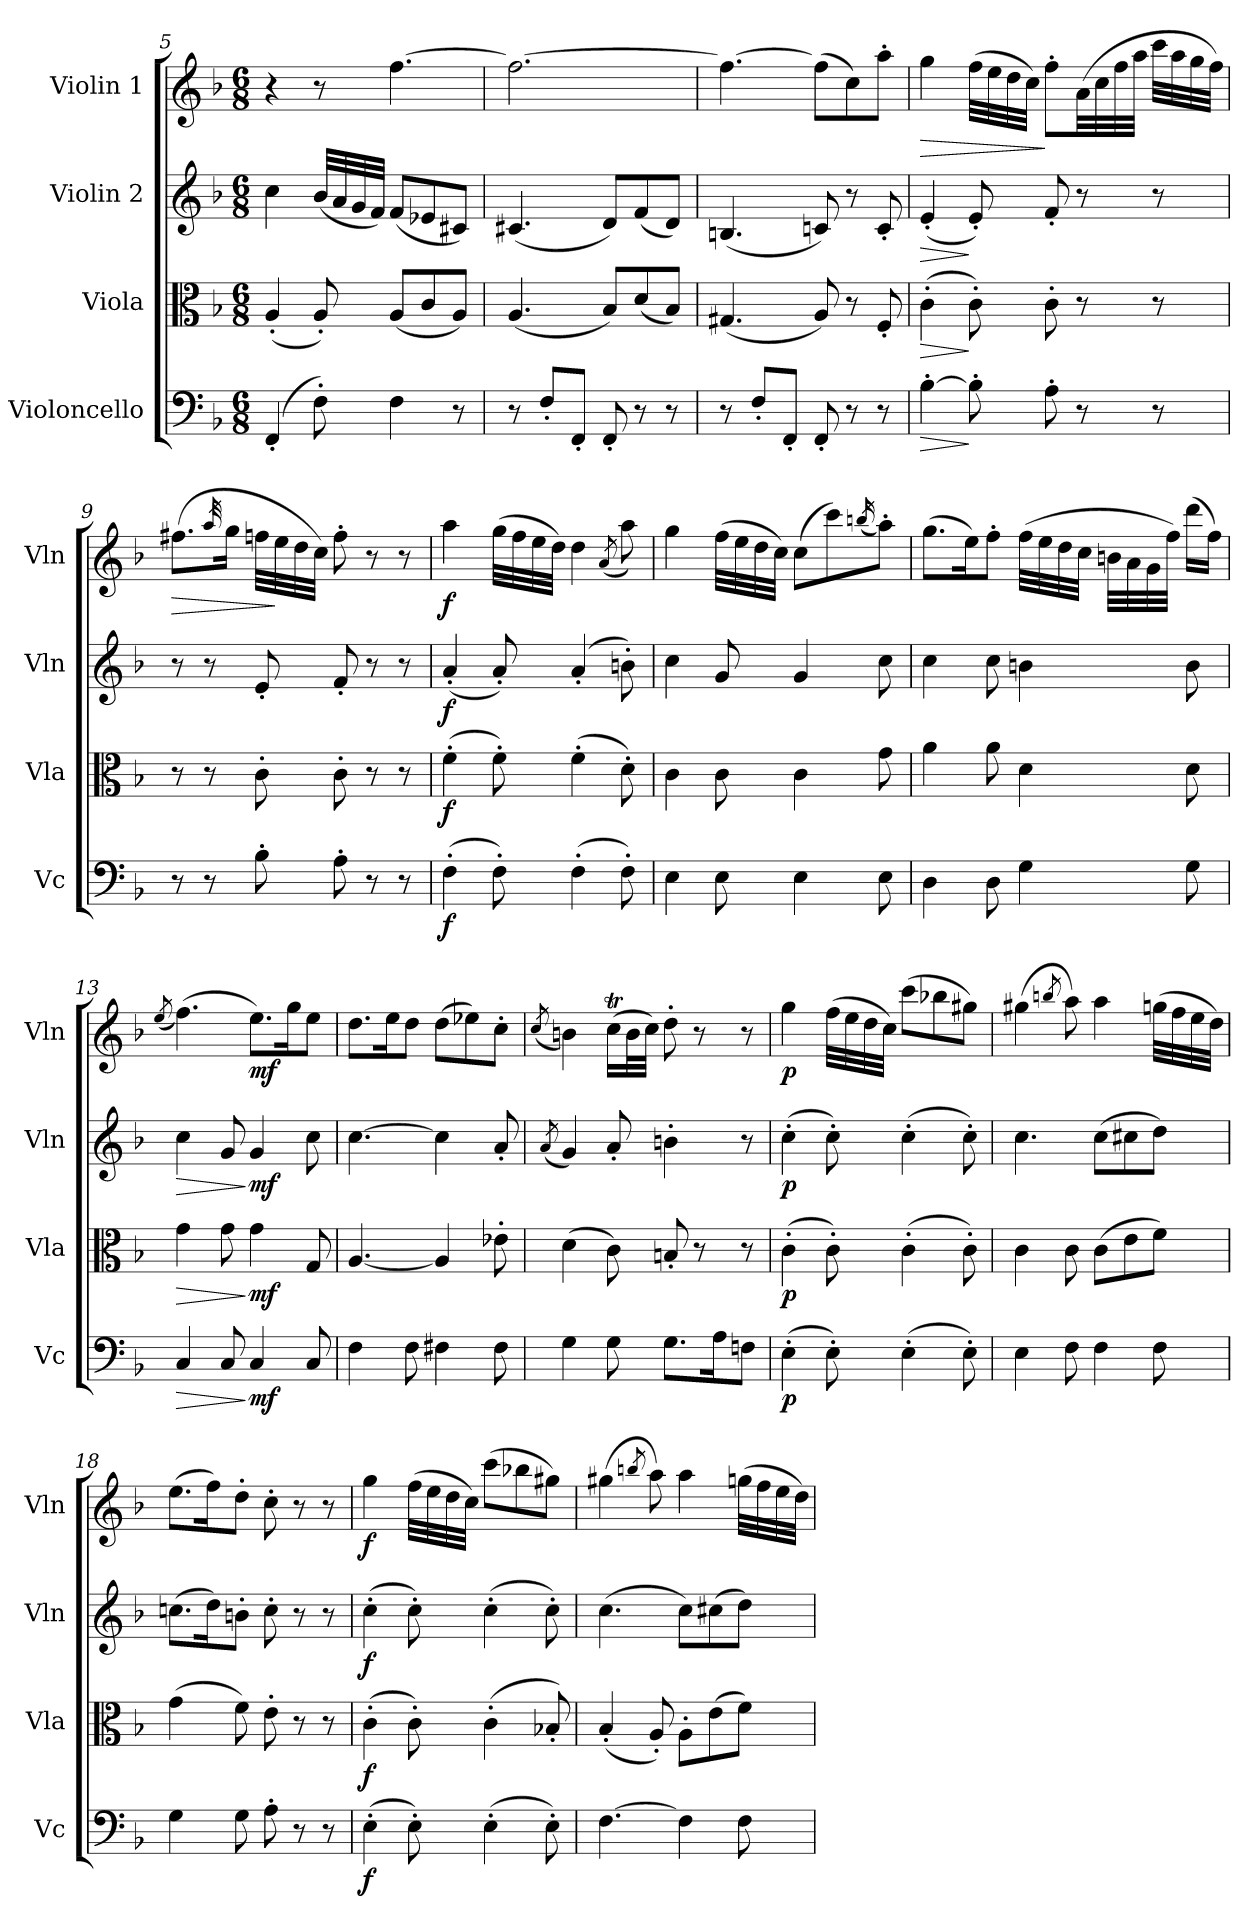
**kern	**dynam	**kern	**dynam	**kern	**dynam	**kern	**dynam
*part4	*part4	*part3	*part3	*part2	*part2	*part1	*part1
*staff4	*staff4	*staff3	*staff3	*staff2	*staff2	*staff1	*staff1
*I"Violoncello	*	*I"Viola	*	*I"Violin 2	*	*I"Violin 1	*
*I'Vc	*	*I'Vla	*	*I'Vln	*	*I'Vln	*
*clefF4	*	*clefC3	*	*clefG2	*	*clefG2	*
*k[b-]	*	*k[b-]	*	*k[b-]	*	*k[b-]	*
*M6/8	*	*M6/8	*	*M6/8	*	*M6/8	*
=5	=5	=5	=5	=5	=5	=5	=5
(4FF'/	.	(4A'/	.	4cc\	.	4r	.
8F'\)	.	8A'/)	.	(32b-/LLL	.	8r	.
.	.	.	.	32a/	.	.	.
.	.	.	.	32g/	.	.	.
.	.	.	.	32f/JJJ)	.	.	.
4F\	.	(8A/L	.	(8f/L	.	[4.ff\	.
.	.	8c/	.	8e-X/	.	.	.
8r	.	8A/J)	.	8c#X/J)	.	.	.
=6	=6	=6	=6	=6	=6	=6	=6
8r	.	(4.A/	.	(4.c#X/	.	2.ff\_	.
8F'/L	.	.	.	.	.	.	.
8FF'/J	.	.	.	.	.	.	.
8FF'/	.	8B-/L)	.	8d/L)	.	.	.
8r	.	(8d/	.	(8f/	.	.	.
8r	.	8B-/J)	.	8d/J)	.	.	.
=7	=7	=7	=7	=7	=7	=7	=7
8r	.	(4.G#X/	.	(4.Bn/	.	4.ff\_	.
8F'/L	.	.	.	.	.	.	.
8FF'/J	.	.	.	.	.	.	.
8FF'/	.	8A/)	.	8cn/)	.	(8ff\L]	.
8r	.	8r	.	8r	.	8cc\)	.
8r	.	8F'/	.	8c'/	.	8aa'\J	.
!!LO:LB:g=z
=8	=8	=8	=8	=8	=8	=8	=8
!	!LO:HP:b	!	!LO:HP:b	!	!LO:HP:b	!	!LO:HP:b
[4B-'\	>	(4c'\	>	(4e'/	>	4gg\	>
8B-'\]	]	8c'\)	]	8e'/)	]	(32ff\LLL	.
.	.	.	.	.	.	32ee\	.
.	.	.	.	.	.	32dd\	.
.	.	.	.	.	.	32cc\JJJ)	.
8A'\	.	8c'\	.	8f'/	.	8ff'\L	]
8r	.	8r	.	8r	.	(32a\LL	.
.	.	.	.	.	.	32cc\	.
.	.	.	.	.	.	32ff\	.
.	.	.	.	.	.	32aa\JJJ	.
8r	.	8r	.	8r	.	32ccc\LLL	.
.	.	.	.	.	.	32aa\	.
.	.	.	.	.	.	32gg\	.
.	.	.	.	.	.	32ff\JJJ)	.
=9	=9	=9	=9	=9	=9	=9	=9
!	!	!	!	!	!	!	!LO:HP:b
8r	.	8r	.	8r	.	(8.ff#X\L	>
8r	.	8r	.	8r	.	.	.
.	.	.	.	.	.	32qaa/	.
.	.	.	.	.	.	16gg\Jk	.
8B-'\	.	8c'\	.	8e'/	.	32ffn\LLL	.
.	.	.	.	.	.	32ee\	]
.	.	.	.	.	.	32dd\	.
.	.	.	.	.	.	32cc\JJJ)	.
8A'\	.	8c'\	.	8f'/	.	8ff'\	.
8r	.	8r	.	8r	.	8r	.
8r	.	8r	.	8r	.	8r	.
=10	=10	=10	=10	=10	=10	=10	=10
!	!LO:DY:b	!	!LO:DY:b	!	!LO:DY:b	!	!LO:DY:b
(4F'\	f	(4f'\	f	(4a'/	f	4aa\	f
8F'\)	.	8f'\)	.	8a'/)	.	(32gg\LLL	.
.	.	.	.	.	.	32ff\	.
.	.	.	.	.	.	32ee\	.
.	.	.	.	.	.	32dd\JJJ)	.
(4F'\	.	(4f'\	.	(4a'/	.	4dd\	.
.	.	.	.	.	.	(>8qa/	.
8F'\)	.	8d'\)	.	8bn'\)	.	8aa\)	.
!!LO:LB:g=z
=11	=11	=11	=11	=11	=11	=11	=11
4E\	.	4c\	.	4cc\	.	4gg\	.
8E\	.	8c\	.	8g/	.	(32ff\LLL	.
.	.	.	.	.	.	32ee\	.
.	.	.	.	.	.	32dd\	.
.	.	.	.	.	.	32cc\JJJ)	.
4E\	.	4c\	.	4g/	.	(8cc\L	.
.	.	.	.	.	.	8ccc\)	.
.	.	.	.	.	.	(16qbbn/	.
8E\	.	8g\	.	8cc\	.	8aa'\J)	.
=12	=12	=12	=12	=12	=12	=12	=12
4D\	.	4a\	.	4cc\	.	(8.gg\L	.
.	.	.	.	.	.	16ee\K)	.
8D\	.	8a\	.	8cc\	.	8ff'\J	.
4G\	.	4d\	.	4bn\	.	(32ff\LLL	.
.	.	.	.	.	.	32ee\	.
.	.	.	.	.	.	32dd\	.
.	.	.	.	.	.	32cc\JJJ	.
.	.	.	.	.	.	32bn\LLL	.
.	.	.	.	.	.	32a\	.
.	.	.	.	.	.	32g\	.
.	.	.	.	.	.	32ff\JJJ)	.
8G\	.	8d\	.	8b\	.	(16ddd\LL	.
.	.	.	.	.	.	16ff\JJ)	.
=13	=13	=13	=13	=13	=13	=13	=13
.	.	.	.	.	.	(8qee/	.
!	!LO:HP:b	!	!LO:HP:b	!	!LO:HP:b	!	!
4C/	>	4g\	>	4cc\	>	(4.ff\)	.
8C/	.	8g\	.	8g/	.	.	.
!	!LO:DY:n=1:b	!	!LO:DY:n=1:b	!	!LO:DY:n=1:b	!	!LO:DY:b
4C/	] mf	4g\	] mf	4g/	] mf	8.ee\L)	mf
.	.	.	.	.	.	16gg\K	.
8C/	.	8G/	.	8cc\	.	8ee\J	.
=14	=14	=14	=14	=14	=14	=14	=14
4F\	.	[4.A/	.	[4.cc\	.	8.dd\L	.
.	.	.	.	.	.	16ee\K	.
8F\	.	.	.	.	.	8dd\J	.
4F#X\	.	4A/]	.	4cc\]	.	(8dd\L	.
.	.	.	.	.	.	8ee-X\)	.
8F#\	.	8e-X'\	.	8a'/	.	8cc'\J	.
!!LO:LB:g=z
=15	=15	=15	=15	=15	=15	=15	=15
.	.	.	.	(8qa/	.	(8qcc/	.
4G\	.	(4d\	.	4g/)	.	4bn\)	.
8G\	.	8c\)	.	8a'/	.	(16ccT\LL	.
.	.	.	.	.	.	32b\L	.
.	.	.	.	.	.	32cc\JJJ)	.
8.G\L	.	8Bn'/	.	4bn'\	.	8dd'\	.
.	.	8r	.	.	.	8r	.
16A\K	.	.	.	.	.	.	.
8Fn\J	.	8r	.	8r	.	8r	.
=16	=16	=16	=16	=16	=16	=16	=16
!	!LO:DY:b	!	!LO:DY:b	!	!LO:DY:b	!	!LO:DY:b
(4E'\	p	(4c'\	p	(4cc'\	p	4gg\	p
8E'\)	.	8c'\)	.	8cc'\)	.	(32ff\LLL	.
.	.	.	.	.	.	32ee\	.
.	.	.	.	.	.	32dd\	.
.	.	.	.	.	.	32cc\JJJ)	.
(4E'\	.	(4c'\	.	(4cc'\	.	(8ccc\L	.
.	.	.	.	.	.	8bb-X\	.
8E'\)	.	8c'\)	.	8cc'\)	.	8gg#X\J)	.
=17	=17	=17	=17	=17	=17	=17	=17
4E\	.	4c\	.	4.cc\	.	(>4gg#X\	.
.	.	.	.	.	.	8qbbn/	.
8F\	.	8c\	.	.	.	8aa\)	.
4F\	.	(8c\L	.	(8cc\L	.	4aa\	.
.	.	8e\	.	8cc#X\	.	.	.
8F\	.	8f\J)	.	8dd\J)	.	(32ggn\LLL	.
.	.	.	.	.	.	32ff\	.
.	.	.	.	.	.	32ee\	.
.	.	.	.	.	.	32dd\JJJ)	.
=18	=18	=18	=18	=18	=18	=18	=18
4G\	.	(4g\	.	(8.ccn\L	.	(8.ee\L	.
.	.	.	.	16dd\K)	.	16ff\K)	.
8G\	.	8f\)	.	8bn'\J	.	8dd'\J	.
8A'\	.	8e'\	.	8cc'\	.	8cc'\	.
8r	.	8r	.	8r	.	8r	.
8r	.	8r	.	8r	.	8r	.
!!LO:LB:g=z
=19	=19	=19	=19	=19	=19	=19	=19
!	!LO:DY:b	!	!LO:DY:b	!	!LO:DY:b	!	!LO:DY:b
(4E'\	f	(4c'\	f	(4cc'\	f	4gg\	f
8E'\)	.	8c'\)	.	8cc'\)	.	(32ff\LLL	.
.	.	.	.	.	.	32ee\	.
.	.	.	.	.	.	32dd\	.
.	.	.	.	.	.	32cc\JJJ)	.
(4E'\	.	(4c'\	.	(4cc'\	.	(8ccc\L	.
.	.	.	.	.	.	8bb-X\	.
8E'\)	.	8B-X'/)	.	8cc'\)	.	8gg#X\J)	.
=20	=20	=20	=20	=20	=20	=20	=20
[4.F\	.	(4B-'/	.	(4.cc\	.	(>4gg#X\	.
.	.	.	.	.	.	8qbbn/	.
.	.	8A'/)	.	.	.	8aa\)	.
4F\]	.	8A'\L	.	8cc\L)	.	4aa\	.
.	.	(8e\	.	(8cc#X\	.	.	.
8F\	.	8f\J)	.	8dd\J)	.	(32ggn\LLL	.
.	.	.	.	.	.	32ff\	.
.	.	.	.	.	.	32ee\	.
.	.	.	.	.	.	32dd\JJJ)	.
=	=	=	=	=	=	=	=
*-	*-	*-	*-	*-	*-	*-	*-
